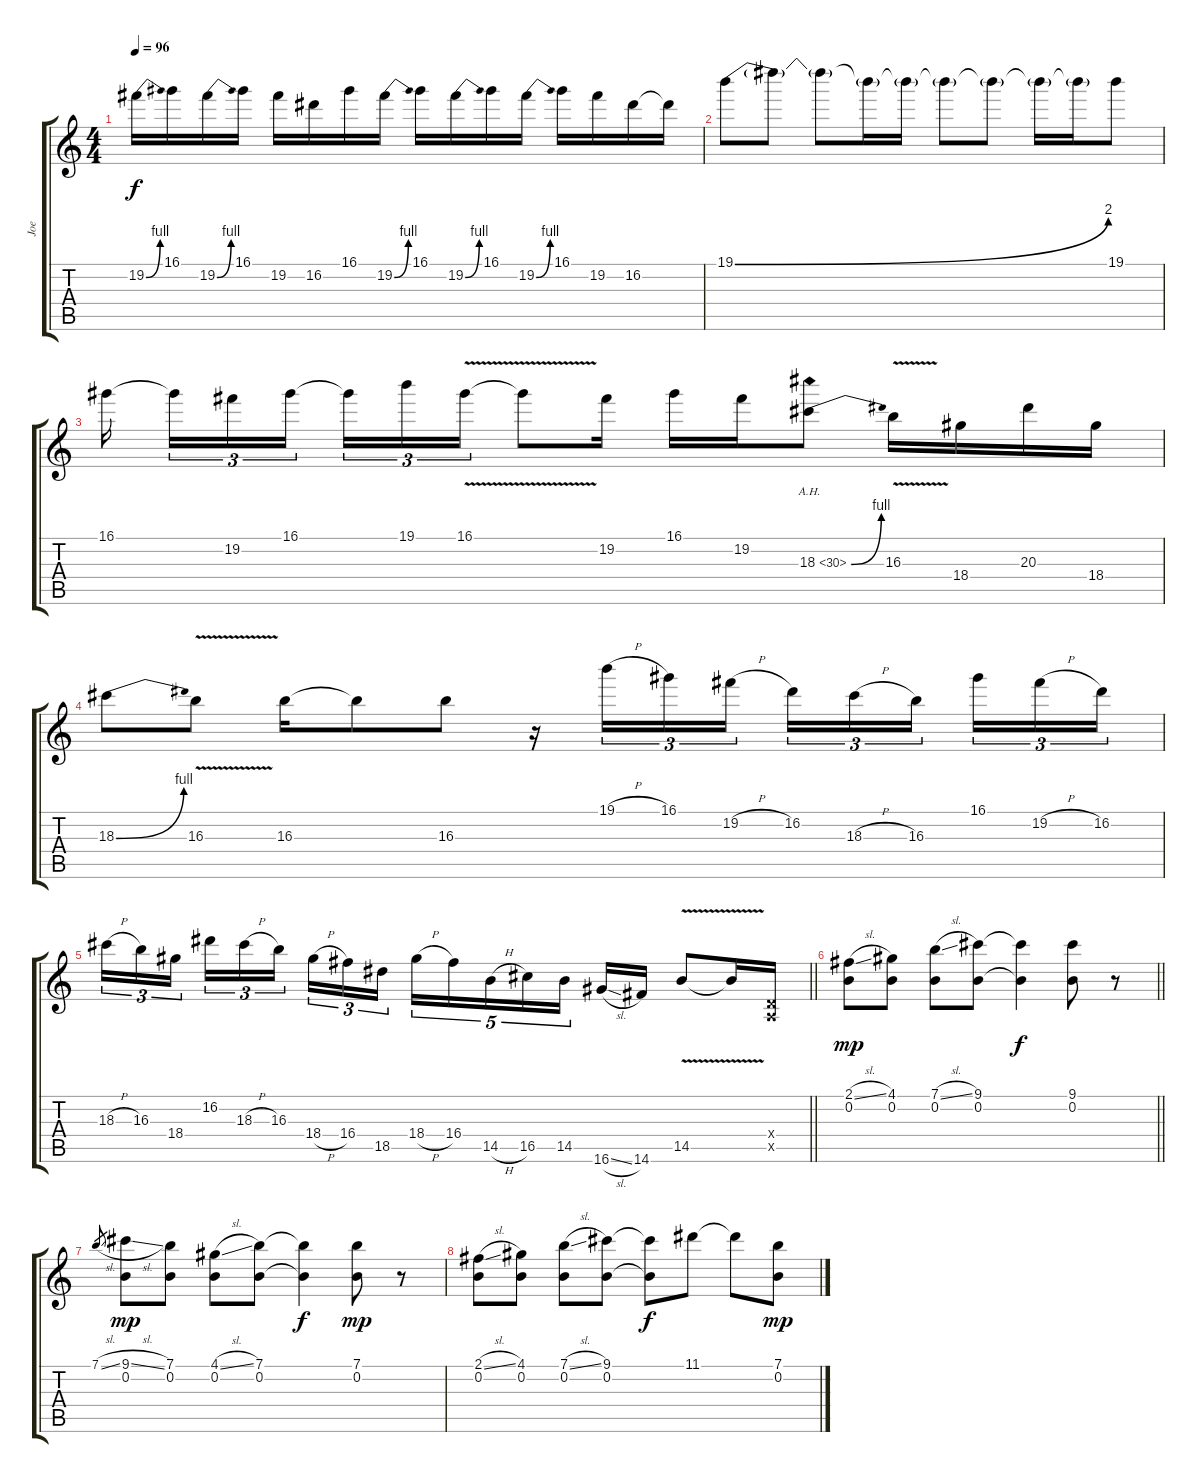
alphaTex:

\track ("Joe" "Joe") {instrument distortionguitar}
\staff {score tabs}
\tuning (E4 B3 G3 D3 A2 E2) {hide}
\ts (4 4)
\tempo 96
\clef g2
\ks c
19.2{be (bend 0 0 60 4)}.16{dy f} 16.1.16 19.2{be (bend 0 0 60 4)}.16 16.1.16 19.2.16 16.2.16 16.1.16 19.2{be (bend 0 0 60 4)}.16 16.1.16 19.2{be (bend 0 0 60 4)}.16 16.1.16 19.2{be (bend 0 0 60 4)}.16 16.1.16 19.2.16 16.2.16 16.2{t}.16 |
19.1{be (bend 0 0 60 8)}.8 19.1{t}.8 19.1{t}.8 19.1{t}.16 19.1{t}.16 19.1{t}.8 19.1{t}.8 19.1{t}.16 19.1{t}.16 19.1.8 |
16.1.16{beam splitsecondary} 16.1{t}.16{tu (3 2)} 19.2.16{tu (3 2)} 16.1.16{tu (3 2) beam splitsecondary} 16.1{t}.16{tu (3 2)} 19.1.16{tu (3 2)} 16.1{v}.16{tu (3 2)} 16.1{t}.8 19.2.16 16.1.16 19.2.16 18.3{be (bend 0 0 60 4) ah 12}.8 16.3{v}.16 18.4.16 20.3.16 18.4.16 |
18.3{be (bend 0 0 60 4)}.8 16.3{v}.8 16.3.16 16.3{t}.8 16.3.8 r.16 19.1{h}.16{tu (3 2)} 16.1.16{tu (3 2)} 19.2{h}.16{tu (3 2)} 16.2.16{tu (3 2)} 18.3{h}.16{tu (3 2)} 16.3.16{tu (3 2) beam splitsecondary} 16.1.16{tu (3 2)} 19.2{h}.16{tu (3 2)} 16.2.16{tu (3 2)} |
\barLineRight lightlight
18.3{h}.16{tu (3 2)} 16.3.16{tu (3 2)} 18.4.16{tu (3 2) beam splitsecondary} 16.2.16{tu (3 2)} 18.3{h}.16{tu (3 2)} 16.3.16{tu (3 2)} 18.4{h}.16{tu (3 2)} 16.4.16{tu (3 2)} 18.5.16{tu (3 2) beam splitsecondary} 18.4{h}.16{tu (5 4)} 16.4.16{tu (5 4)} 14.5{h}.16{tu (5 4)} 16.5.16{tu (5 4)} 14.5.16{tu (5 4) beam splitsecondary} 16.6{sl}.16 14.6.16 14.5{v}.8 14.5{t}.16 (0.4{x} 0.5{x}).16 |
\barLineRight lightlight
(2.1{sl} 0.2).8{dy mp volume 12 balance 1 instrument distortionguitar} (4.1 0.2).8 (7.1{sl} 0.2).8 (9.1 0.2).8 (9.1{t} 0.2{t}).4{dy f} (9.1 0.2).8 r.8 |
7.1{sl}.8{gr} (9.1{sl} 0.2).8{dy mp} (7.1 0.2).8 (4.1{sl} 0.2).8 (7.1 0.2).8 (7.1{t} 0.2{t}).4{dy f} (7.1 0.2).8{dy mp} r.8 |
(2.1{sl} 0.2).8 (4.1 0.2).8 (7.1{sl} 0.2).8 (9.1 0.2).8 (9.1{t} 0.2{t}).8{dy f} 11.1.8 11.1{t}.8 (7.1 0.2).8{dy mp}
